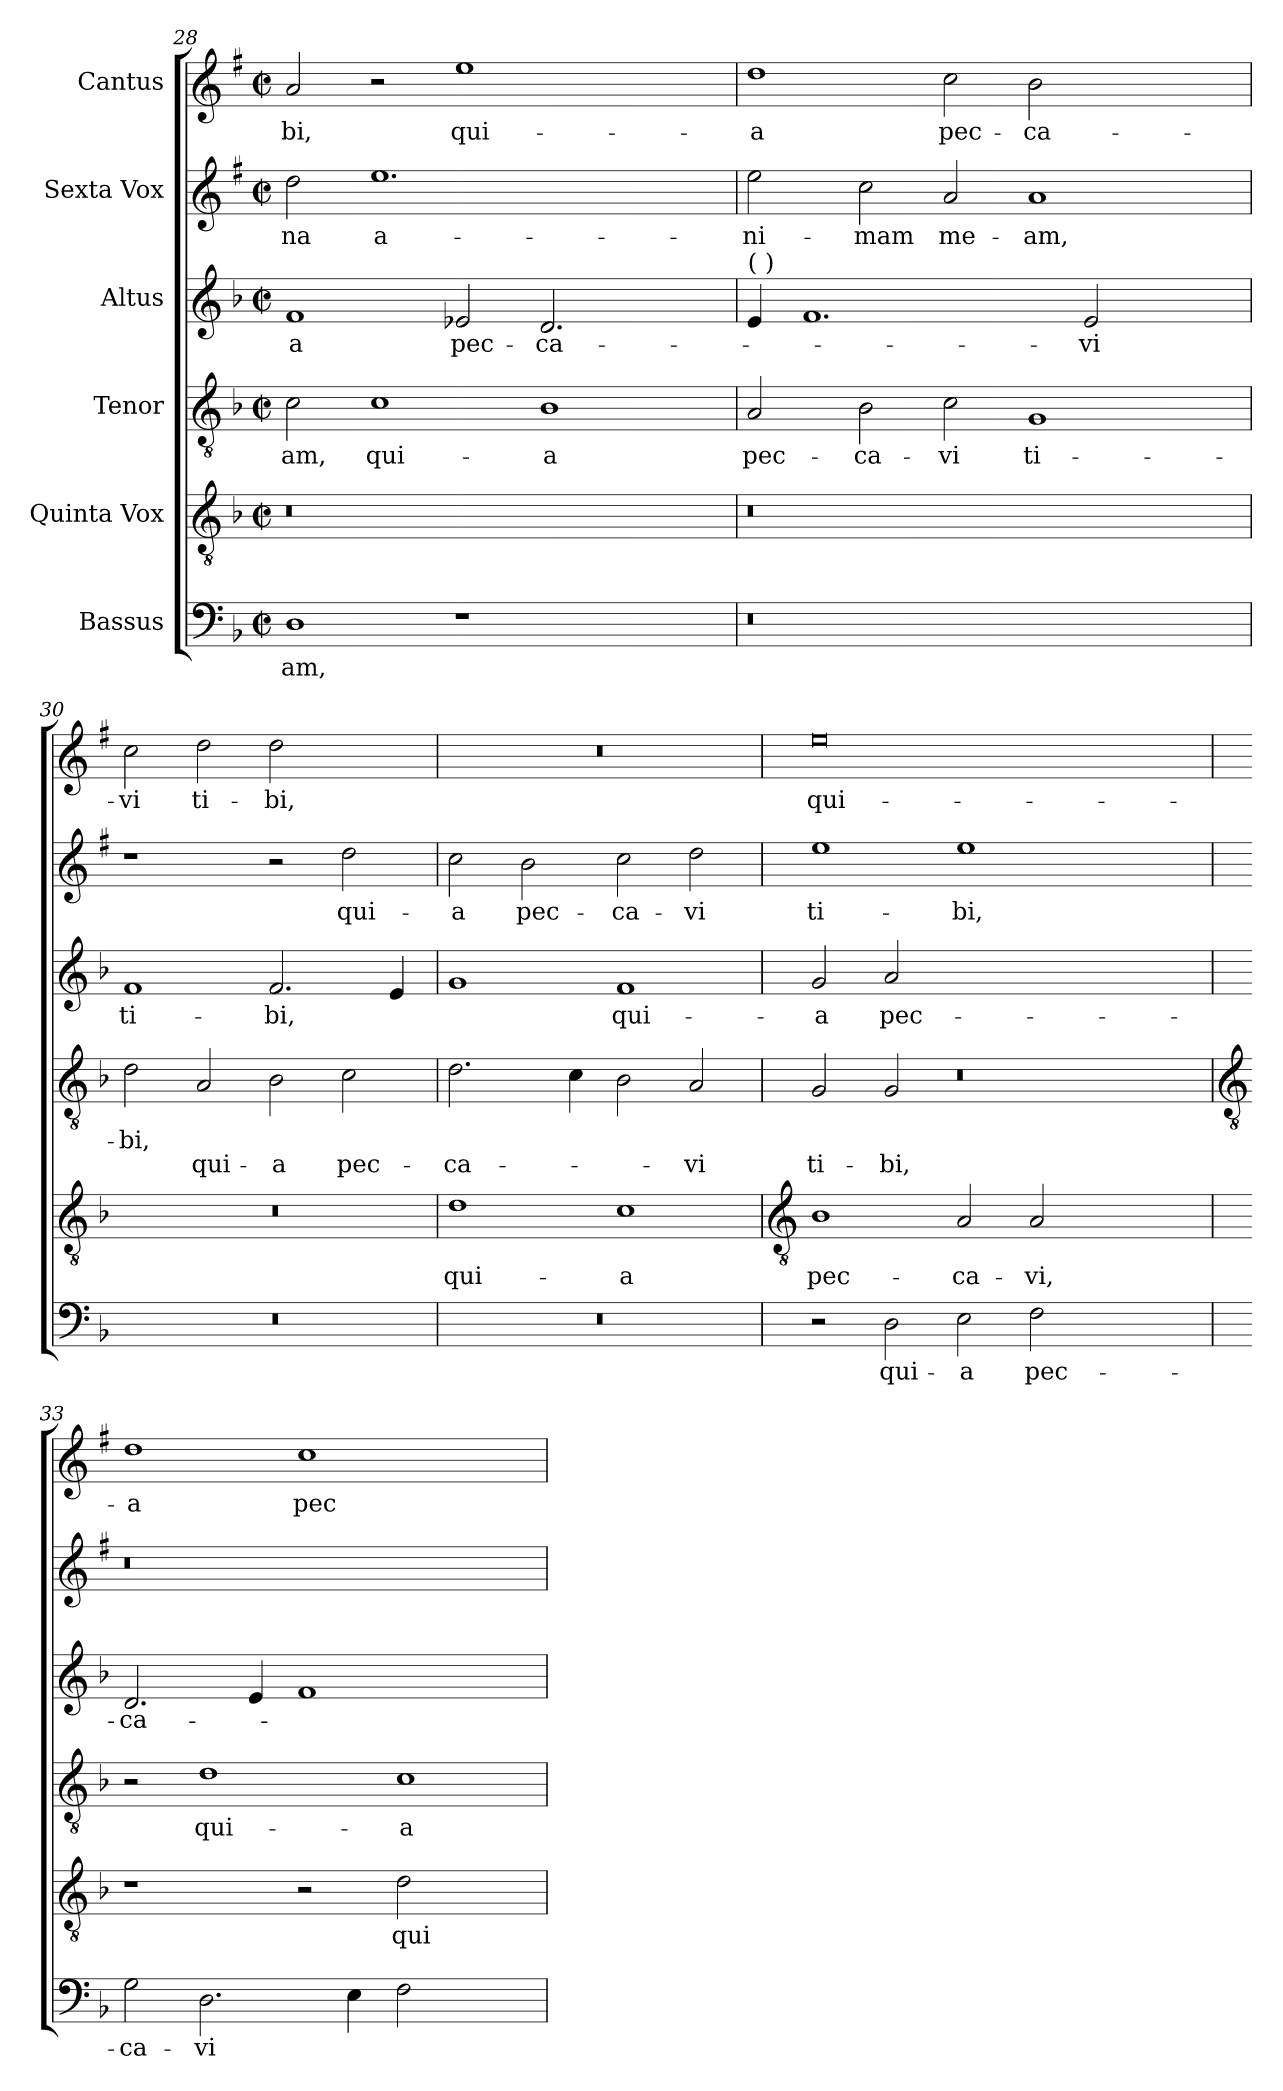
**kern	**text	**kern	**text	**kern	**text	**text	**kern	**text	**kern	**text	**kern	**text
*part6	*part6	*part5	*part5	*part4	*part4	*part4	*part3	*part3	*part2	*part2	*part1	*part1
*staff6	*staff6	*staff5	*staff5	*staff4	*staff4	*staff4	*staff3	*staff3	*staff2	*staff2	*staff1	*staff1
*I"Bassus	*	*I"Quinta Vox	*	*I"Tenor	*	*	*I"Altus	*	*I"Sexta Vox	*	*I"Cantus	*
*clefF4	*	*clefGv2	*	*clefGv2	*	*	*clefG2	*	*clefG2	*	*clefG2	*
*	*	*	*	*	*	*	*	*	*ITrd1c2	*	*ITrd1c2	*
*k[b-]	*	*k[b-]	*	*k[b-]	*	*	*k[b-]	*	*k[b-]	*	*k[b-]	*
*F:	*	*F:	*	*F:	*	*	*F:	*	*F:	*	*F:	*
*M4/2	*	*M4/2	*	*M4/2	*	*	*M4/2	*	*M4/2	*	*M4/2	*
*met(c|)	*	*met(c|)	*	*met(c|)	*	*	*met(c|)	*	*met(c|)	*	*met(c|)	*
=28A	=28A	=28A	=28A	=28A	=28A	=28A	=28A	=28A	=28A	=28A	=28A	=28A
!	!LO:LY:b	!	!	!	!LO:LY:b	!	!	!LO:LY:b	!	!LO:LY:b	!	!LO:LY:b
*	*	*	*	*	*	*	*	*	*	*	*^	*
1D	-am,	0r	.	2c	-am,	.	1f	-a	2cc	-na	2g	2ryy	-bi,
!	!	!	!	!	!LO:LY:b	!	!	!	!	!LO:LY:b	!	!	!
.	.	.	.	1c	qui-	.	.	.	1.dd	a-	2r	0ryy	.
!	!	!	!	!	!	!	!	!LO:LY:b	!	!	!	!	!LO:LY:b
1r	.	.	.	.	.	.	2e-X	pec-	.	.	1dd	.	qui-
!	!	!	!	!	!LO:LY:b	!	!	!LO:LY:b	!	!	!	!	!
.	.	.	.	1B-	-a	.	2.d	-ca-	.	.	.	.	.
2ryy	.	2ryy	.	.	.	.	.	.	2ryy	.	2ryy	.	.
.	.	.	.	.	.	.	4ryy	.	.	.	.	.	.
=29A	=29A	=29A	=29A	=29A	=29A	=29A	=29A	=29A	=29A	=29A	=29A	=29A	=29A
!	!	!	!	!	!	!	!LO:TX:a:t=(  )	!	!	!	!	!	!
!	!	!	!	!	!LO:LY:b	!	!	!	!	!LO:LY:b	!	!	!LO:LY:b
0r	.	0r	.	2A	pec-	.	4e	.	2dd	-ni-	1cc	2ryy	-a
.	.	.	.	.	.	.	1.f	.	.	.	.	.	.
!	!	!	!	!	!LO:LY:b	!	!	!	!	!LO:LY:b	!	!	!
.	.	.	.	2B-	-ca-	.	.	.	2b-	-mam	.	0ryy	.
!	!	!	!	!	!LO:LY:b	!	!	!	!	!LO:LY:b	!	!	!LO:LY:b
.	.	.	.	2c	-vi	.	.	.	2g	me-	2b-	.	pec-
!	!	!	!	!	!LO:LY:b	!	!	!	!	!LO:LY:b	!	!	!LO:LY:b
.	.	.	.	1G	ti-	.	.	.	1g	-am,	2a	.	-ca-
!	!	!	!	!	!	!	!	!LO:LY:b	!	!	!	!	!
.	.	.	.	.	.	.	2e	-vi	.	.	.	.	.
2ryy	.	2ryy	.	.	.	.	.	.	.	.	2ryy	.	.
.	.	.	.	.	.	.	4ryy	.	.	.	.	.	.
=30A	=30A	=30A	=30A	=30A	=30A	=30A	=30A	=30A	=30A	=30A	=30A	=30A	=30A
!	!	!	!	!	!LO:LY:b	!	!	!LO:LY:b	!	!	!	!	!LO:LY:b
0r	.	0r	.	2d	-bi,	.	1f	ti-	1r	.	2b-	2ryy	-vi
!	!	!	!	!	!	!LO:LY:b	!	!	!	!	!	!	!LO:LY:b
.	.	.	.	2A	.	qui-	.	.	.	.	2cc	1.ryy	ti-
!	!	!	!	!	!	!LO:LY:b	!	!LO:LY:b	!	!	!	!	!LO:LY:b
.	.	.	.	2B-	.	-a	2.f	-bi,	2r	.	2cc	.	-bi,
!	!	!	!	!	!	!LO:LY:b	!	!	!	!LO:LY:b	!	!	!
.	.	.	.	2c	.	pec-	.	.	2cc	qui-	2ryy	.	.
.	.	.	.	.	.	.	4e	.	.	.	.	.	.
*	*	*	*	*	*	*	*	*	*	*	*v	*v	*
!!LO:LB:g=z
=31	=31	=31	=31	=31	=31	=31	=31	=31	=31	=31	=31	=31
!	!	!	!LO:LY:b	!	!	!LO:LY:b	!	!	!	!LO:LY:b	!	!
0r	.	1d	qui-	2.d	.	-ca-	1g	.	2b-	-a	0r	.
!	!	!	!	!	!	!	!	!	!	!LO:LY:b	!	!
.	.	.	.	.	.	.	.	.	2a	pec-	.	.
.	.	.	.	4c	.	.	.	.	.	.	.	.
!	!	!	!LO:LY:b	!	!	!	!	!LO:LY:b	!	!LO:LY:b	!	!
.	.	1c	-a	2B-	.	.	1f	qui-	2b-	-ca-	.	.
!	!	!	!	!	!	!LO:LY:b	!	!	!	!LO:LY:b	!	!
.	.	.	.	2A	.	-vi	.	.	2cc	-vi	.	.
!!LO:LB:g=z
=32	=32	=32	=32	=32	=32	=32	=32	=32	=32	=32	=32	=32
*	*	*clefGv2	*	*	*	*	*	*	*	*	*	*
!	!	!	!LO:LY:b	!	!	!LO:LY:b	!	!LO:LY:b	!	!LO:LY:b	!	!LO:LY:b
2r	.	1B-	pec-	2G	.	ti-	2g	-a	1dd	ti-	0dd	qui-
!	!LO:LY:b	!	!	!	!	!LO:LY:b	!	!LO:LY:b	!	!	!	!
2D	qui-	.	.	2G	.	-bi,	2a	pec-	.	.	.	.
!	!LO:LY:b	!	!LO:LY:b	!	!	!	!	!	!	!LO:LY:b	!	!
2E	-a	2A	-ca-	0r	.	.	0ryy	.	1dd	-bi,	.	.
!	!LO:LY:b	!	!LO:LY:b	!	!	!	!	!	!	!	!	!
2F	pec-	2A	-vi,	.	.	.	.	.	.	.	.	.
1ryy	.	1ryy	.	.	.	.	.	.	1ryy	.	1ryy	.
!!LO:LB:g=z
=33	=33	=33	=33	=33	=33	=33	=33	=33	=33	=33	=33	=33
*	*	*	*	*clefGv2	*	*	*	*	*	*	*	*
!	!LO:LY:b	!	!	!	!	!	!	!LO:LY:b	!	!	!	!LO:LY:b
2G	-ca-	1r	.	2r	.	.	2.d	-ca-	0r	.	1cc	-a
!	!LO:LY:b	!	!	!	!LO:LY:b	!	!	!	!	!	!	!
2.D	-vi	.	.	1d	qui-	.	.	.	.	.	.	.
.	.	.	.	.	.	.	4e	.	.	.	.	.
!	!	!	!	!	!	!	!	!	!	!	!	!LO:LY:b
.	.	2r	.	.	.	.	1f	.	.	.	1b-	pec-
4E	.	.	.	.	.	.	.	.	.	.	.	.
!	!	!	!LO:LY:b	!	!LO:LY:b	!	!	!	!	!	!	!
2F	.	2d	qui-	1c	-a	.	.	.	.	.	.	.
2ryy	.	2ryy	.	.	.	.	2ryy	.	2ryy	.	2ryy	.
=	=	=	=	=	=	=	=	=	=	=	=	=
*-	*-	*-	*-	*-	*-	*-	*-	*-	*-	*-	*-	*-
